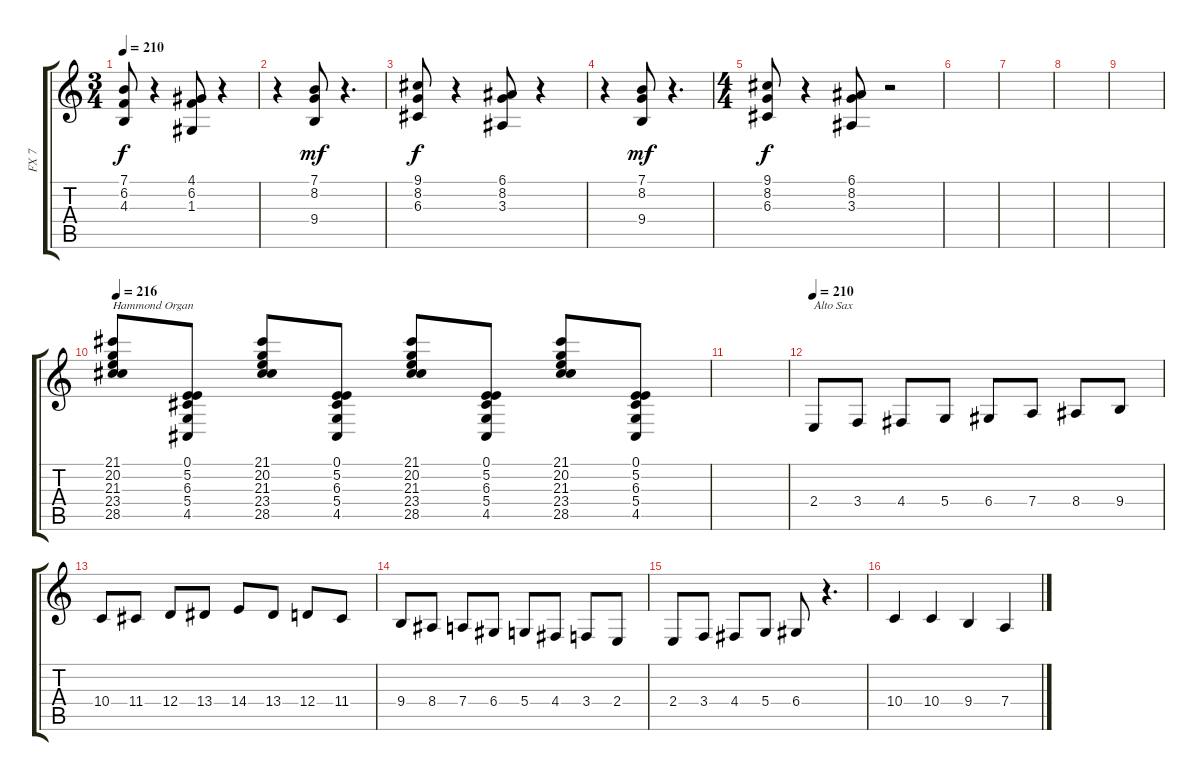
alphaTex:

\track ("FX 7" "FX 7") {instrument fx7echoes}
\staff {score tabs}
\tuning (E4 B3 G3 D3 A2 E2) {hide}
\ts (3 4)
\tempo 210
\clef g2
\ks c
(7.1 6.2 4.3).8{dy f} r.4 (4.1 6.2 1.3).8 r.4 |
r.4 (7.1 8.2 9.4).8{dy mf} r.4{d} |
(9.1 8.2 6.3).8{dy f} r.4 (6.1 8.2 3.3).8 r.4 |
r.4 (7.1 8.2 9.4).8{dy mf} r.4{d} |
\ts (4 4)
(9.1 8.2 6.3).8{dy f} r.4 (6.1 8.2 3.3).8 r.2 |
|
|
|
|
\tempo 216
(21.1 20.2 21.3 23.4 28.5).8{txt "Hammond Organ" volume 10 instrument drawbarorgan} (0.1 5.2 6.3 5.4 4.5).8 (21.1 20.2 21.3 23.4 28.5).8 (0.1 5.2 6.3 5.4 4.5).8 (21.1 20.2 21.3 23.4 28.5).8 (0.1 5.2 6.3 5.4 4.5).8 (21.1 20.2 21.3 23.4 28.5).8 (0.1 5.2 6.3 5.4 4.5).8 |
|
\tempo 210
2.4.8{txt "Alto Sax" volume 13 balance 4 instrument altosax} 3.4.8 4.4.8 5.4.8 6.4.8 7.4.8 8.4.8 9.4.8 |
10.4.8 11.4.8 12.4.8 13.4.8 14.4.8 13.4.8 12.4.8 11.4.8 |
9.4.8 8.4.8 7.4.8 6.4.8 5.4.8 4.4.8 3.4.8 2.4.8 |
2.4.8 3.4.8 4.4.8 5.4.8 6.4.8 r.4{d} |
10.4.4 10.4.4 9.4.4 7.4.4
